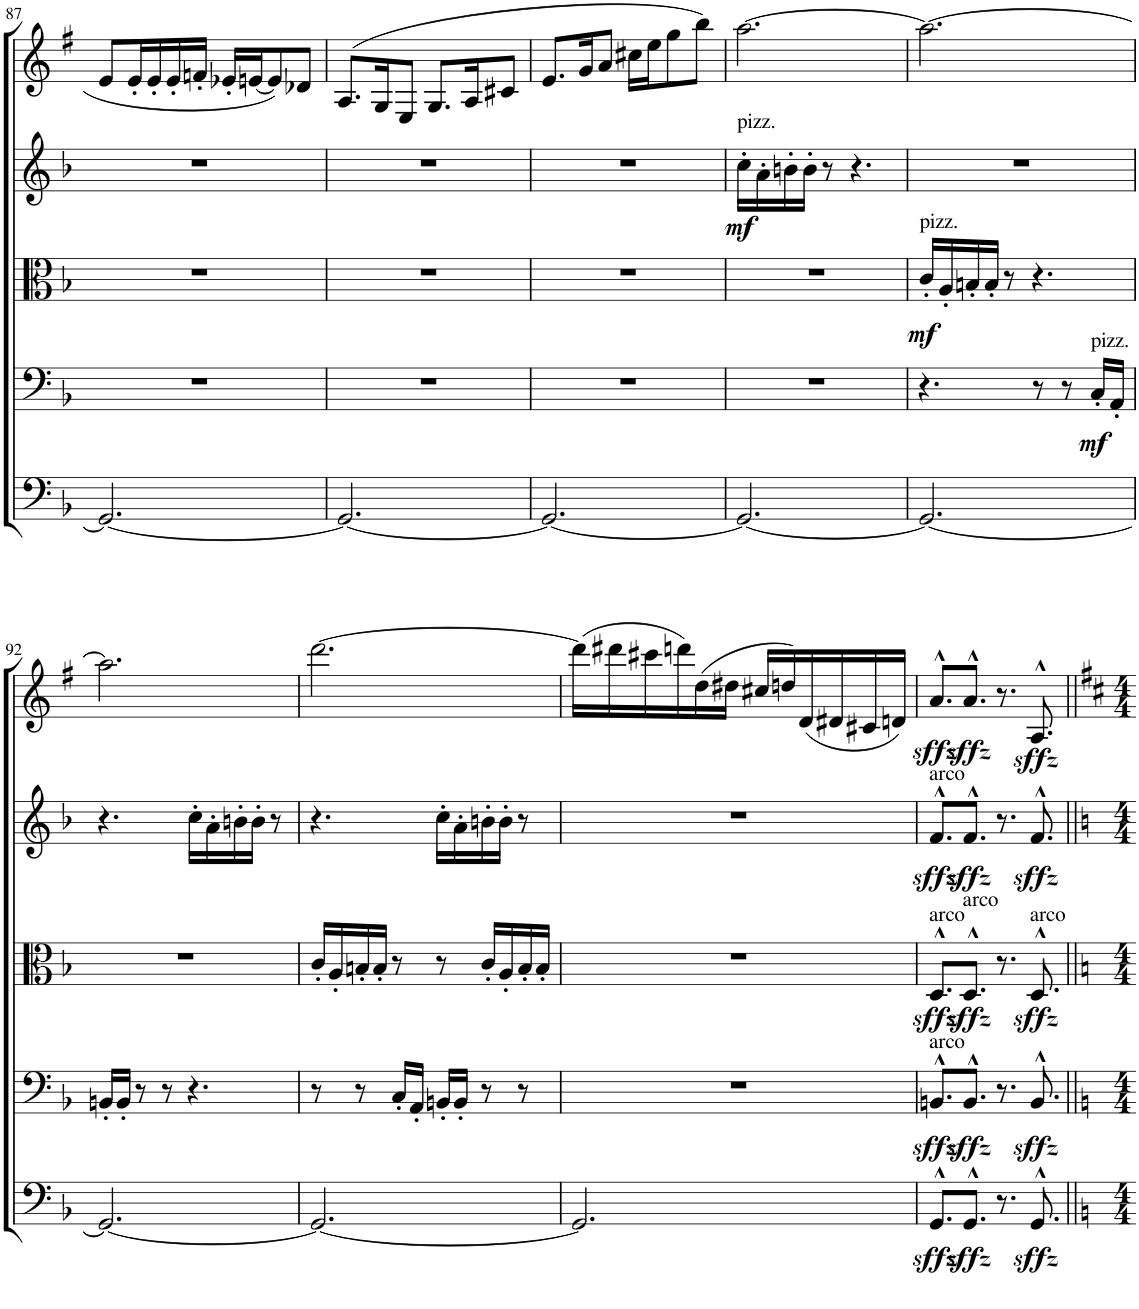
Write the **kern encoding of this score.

**kern	**dynam	**kern	**dynam	**kern	**dynam	**kern	**dynam	**kern	**dynam
*part5	*part5	*part4	*part4	*part3	*part3	*part2	*part2	*part1	*part1
*staff5	*staff5	*staff4	*staff4	*staff3	*staff3	*staff2	*staff2	*staff1	*staff1
*I"Double Bass	*	*I"Violoncello	*	*I"Viola	*	*I"Violin	*	*I"Clarinet	*
*	*	*I'Vc	*	*I'Vla	*	*I'Vln	*	*I'Cl	*
!!LO:PB:g=z
*clefF4	*	*clefF4	*	*clefC3	*	*clefG2	*	*clefG2	*
*Trd7c12	*	*	*	*	*	*	*	*Trd1c2	*
*k[b-]	*	*k[b-]	*	*k[b-]	*	*k[b-]	*	*k[f#]	*
*M6/8	*	*M6/8	*	*M6/8	*	*M6/8	*	*M6/8	*
=87	=87	=87	=87	=87	=87	=87	=87	=87	=87
2.GG/_	.	2.r	.	2.r	.	2.r	.	8e/L	.
.	.	.	.	.	.	.	.	16e'/L	.
.	.	.	.	.	.	.	.	16e'/	.
.	.	.	.	.	.	.	.	16e'/	.
.	.	.	.	.	.	.	.	16fn'/JJ	.
.	.	.	.	.	.	.	.	16e-X'/LL	.
.	.	.	.	.	.	.	.	[16en/J	.
.	.	.	.	.	.	.	.	8e/]	.
.	.	.	.	.	.	.	.	8d-X/J	.
=88	=88	=88	=88	=88	=88	=88	=88	=88	=88
2.GG/_	.	2.r	.	2.r	.	2.r	.	(8.A/L	.
.	.	.	.	.	.	.	.	16G/K	.
.	.	.	.	.	.	.	.	8E/J	.
.	.	.	.	.	.	.	.	8.G/L	.
.	.	.	.	.	.	.	.	16A/K	.
.	.	.	.	.	.	.	.	8c#X/J	.
=89	=89	=89	=89	=89	=89	=89	=89	=89	=89
2.GG/_	.	2.r	.	2.r	.	2.r	.	8.e/L	.
.	.	.	.	.	.	.	.	16g/K	.
.	.	.	.	.	.	.	.	8a/J	.
.	.	.	.	.	.	.	.	16cc#X\LL	.
.	.	.	.	.	.	.	.	16ee\J	.
.	.	.	.	.	.	.	.	8gg\	.
.	.	.	.	.	.	.	.	8bb\J)	.
=90	=90	=90	=90	=90	=90	=90	=90	=90	=90
!	!	!	!	!	!	!LO:TX:a:t=pizz.	!	!	!
!	!	!	!	!	!	!	!LO:DY:b	!	!
2.GG/_	.	2.r	.	2.r	.	16cc'\LL	mf	[2.aa\	.
.	.	.	.	.	.	16a'\	.	.	.
.	.	.	.	.	.	16bn'\	.	.	.
.	.	.	.	.	.	16b'\JJ	.	.	.
.	.	.	.	.	.	8r	.	.	.
.	.	.	.	.	.	4.r	.	.	.
=91	=91	=91	=91	=91	=91	=91	=91	=91	=91
!	!	!	!	!LO:TX:a:t=pizz.	!	!	!	!	!
!	!	!	!	!	!LO:DY:b	!	!	!	!
2.GG/_	.	4.r	.	16c'/LL	mf	2.r	.	2.aa\_	.
.	.	.	.	16A'/	.	.	.	.	.
.	.	.	.	16Bn'/	.	.	.	.	.
.	.	.	.	16B'/JJ	.	.	.	.	.
.	.	.	.	8r	.	.	.	.	.
.	.	8r	.	4.r	.	.	.	.	.
.	.	8r	.	.	.	.	.	.	.
!	!	!LO:TX:a:t=pizz.	!	!	!	!	!	!	!
!	!	!	!LO:DY:b	!	!	!	!	!	!
.	.	16C'/LL	mf	.	.	.	.	.	.
.	.	16AA'/JJ	.	.	.	.	.	.	.
!!LO:LB:g=z
=92	=92	=92	=92	=92	=92	=92	=92	=92	=92
2.GG/_	.	16BBn'/LL	.	2.r	.	4.r	.	2.aa\]	.
.	.	16BB'/JJ	.	.	.	.	.	.	.
.	.	8r	.	.	.	.	.	.	.
.	.	8r	.	.	.	.	.	.	.
.	.	4.r	.	.	.	16cc'\LL	.	.	.
.	.	.	.	.	.	16a'\	.	.	.
.	.	.	.	.	.	16bn'\	.	.	.
.	.	.	.	.	.	16b'\JJ	.	.	.
.	.	.	.	.	.	8r	.	.	.
=93	=93	=93	=93	=93	=93	=93	=93	=93	=93
2.GG/_	.	8r	.	16c'/LL	.	4.r	.	[2.ddd\	.
.	.	.	.	16A'/	.	.	.	.	.
.	.	8r	.	16Bn'/	.	.	.	.	.
.	.	.	.	16B'/JJ	.	.	.	.	.
.	.	16C'/LL	.	8r	.	.	.	.	.
.	.	16AA'/JJ	.	.	.	.	.	.	.
.	.	16BBn'/LL	.	8r	.	16cc'\LL	.	.	.
.	.	16BB'/JJ	.	.	.	16a'\	.	.	.
.	.	8r	.	16c'/LL	.	16bn'\	.	.	.
.	.	.	.	16A'/	.	16b'\JJ	.	.	.
.	.	8r	.	16B'/	.	8r	.	.	.
.	.	.	.	16B'/JJ	.	.	.	.	.
=94	=94	=94	=94	=94	=94	=94	=94	=94	=94
2.GG/]	.	2.r	.	2.r	.	2.r	.	(16ddd\LL]	.
.	.	.	.	.	.	.	.	16ddd#X\	.
.	.	.	.	.	.	.	.	16ccc#X\	.
.	.	.	.	.	.	.	.	16dddn\)	.
.	.	.	.	.	.	.	.	(16dd\	.
.	.	.	.	.	.	.	.	16dd#X\JJ	.
.	.	.	.	.	.	.	.	16cc#X/LL	.
.	.	.	.	.	.	.	.	16ddn/)	.
.	.	.	.	.	.	.	.	(16d/	.
.	.	.	.	.	.	.	.	16d#X/	.
.	.	.	.	.	.	.	.	16c#X/	.
.	.	.	.	.	.	.	.	16dn/JJ)	.
=95	=95	=95	=95	=95	=95	=95	=95	=95	=95
!	!	!	!	!	!	!LO:TX:a:t=arco	!	!	!
!	!	!	!	!LO:TX:a:t=arco	!	!	!	!	!
!	!	!LO:TX:a:t=arco	!	!	!	!	!	!	!
!	!LO:DY:b	!	!LO:DY:b	!	!LO:DY:b	!	!LO:DY:b	!	!LO:DY:b
8.GG^^/L	sffz	8.BBn^^/L	sffz	8.D^^/L	sffz	8.f^^/L	sffz	8.a^^/L	sffz
!	!	!	!	!LO:TX:a:t=arco	!	!	!	!	!
!	!LO:DY:b	!	!LO:DY:b	!	!LO:DY:b	!	!LO:DY:b	!	!LO:DY:b
8.GG^^/J	sffz	8.BB^^/J	sffz	8.D^^/J	sffz	8.f^^/J	sffz	8.a^^/J	sffz
8.r	.	8.r	.	8.r	.	8.r	.	8.r	.
!	!	!	!	!LO:TX:a:t=arco	!	!	!	!	!
!	!LO:DY:b	!	!LO:DY:b	!	!LO:DY:b	!	!LO:DY:b	!	!LO:DY:b
8.GG^^/	sffz	8.BB^^/	sffz	8.D^^/	sffz	8.f^^/	sffz	8.A^^/	sffz
=||	=||	=||	=||	=||	=||	=||	=||	=||	=||
*-	*-	*-	*-	*-	*-	*-	*-	*-	*-
